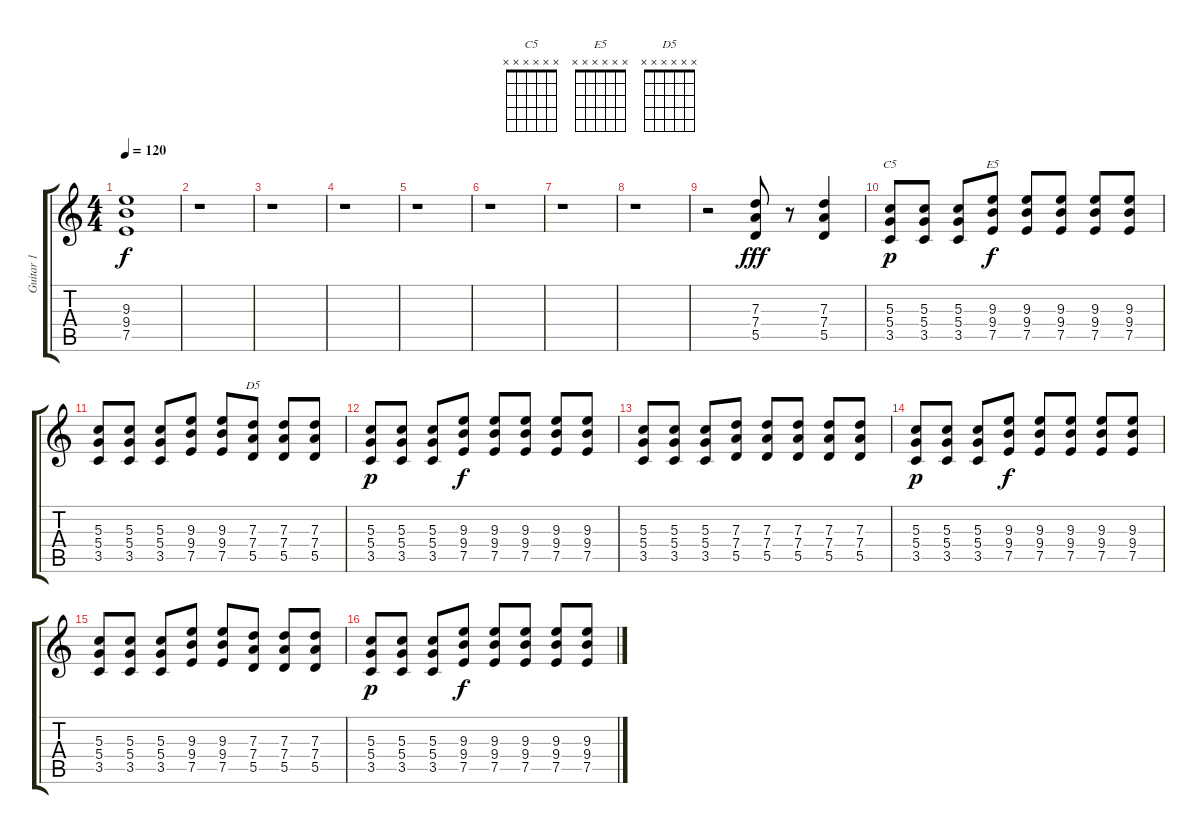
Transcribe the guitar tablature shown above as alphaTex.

\track ("Guitar 1" "Guitar 1") {instrument distortionguitar}
\staff {score tabs}
\tuning (E4 B3 G3 D3 A2 E2) {hide}
\chord ("C5" x x x x x x)
\chord ("E5" x x x x x x)
\chord ("D5" x x x x x x)
\ts (4 4)
\tempo 120
\clef g2
\ks c
(9.3{t} 9.4{t} 7.5{t}).1{dy f} |
r.1 |
r.1 |
r.1 |
r.1 |
r.1 |
r.1 |
r.1 |
r.2 (7.3 7.4 5.5).8{dy fff} r.8 (7.3 7.4 5.5).4 |
(5.3 5.4 3.5).8{ch "C5" dy p} (5.3 5.4 3.5).8 (5.3 5.4 3.5).8 (9.3 9.4 7.5).8{ch "E5" dy f} (9.3 9.4 7.5).8 (9.3 9.4 7.5).8 (9.3 9.4 7.5).8 (9.3 9.4 7.5).8 |
(5.3 5.4 3.5).8 (5.3 5.4 3.5).8 (5.3 5.4 3.5).8 (9.3 9.4 7.5).8 (9.3 9.4 7.5).8 (7.3 7.4 5.5).8{ch "D5"} (7.3 7.4 5.5).8 (7.3 7.4 5.5).8 |
(5.3 5.4 3.5).8{dy p} (5.3 5.4 3.5).8 (5.3 5.4 3.5).8 (9.3 9.4 7.5).8{dy f} (9.3 9.4 7.5).8 (9.3 9.4 7.5).8 (9.3 9.4 7.5).8 (9.3 9.4 7.5).8 |
(5.3 5.4 3.5).8 (5.3 5.4 3.5).8 (5.3 5.4 3.5).8 (7.3 7.4 5.5).8 (7.3 7.4 5.5).8 (7.3 7.4 5.5).8 (7.3 7.4 5.5).8 (7.3 7.4 5.5).8 |
(5.3 5.4 3.5).8{dy p} (5.3 5.4 3.5).8 (5.3 5.4 3.5).8 (9.3 9.4 7.5).8{dy f} (9.3 9.4 7.5).8 (9.3 9.4 7.5).8 (9.3 9.4 7.5).8 (9.3 9.4 7.5).8 |
(5.3 5.4 3.5).8 (5.3 5.4 3.5).8 (5.3 5.4 3.5).8 (9.3 9.4 7.5).8 (9.3 9.4 7.5).8 (7.3 7.4 5.5).8 (7.3 7.4 5.5).8 (7.3 7.4 5.5).8 |
(5.3 5.4 3.5).8{dy p} (5.3 5.4 3.5).8 (5.3 5.4 3.5).8 (9.3 9.4 7.5).8{dy f} (9.3 9.4 7.5).8 (9.3 9.4 7.5).8 (9.3 9.4 7.5).8 (9.3 9.4 7.5).8
